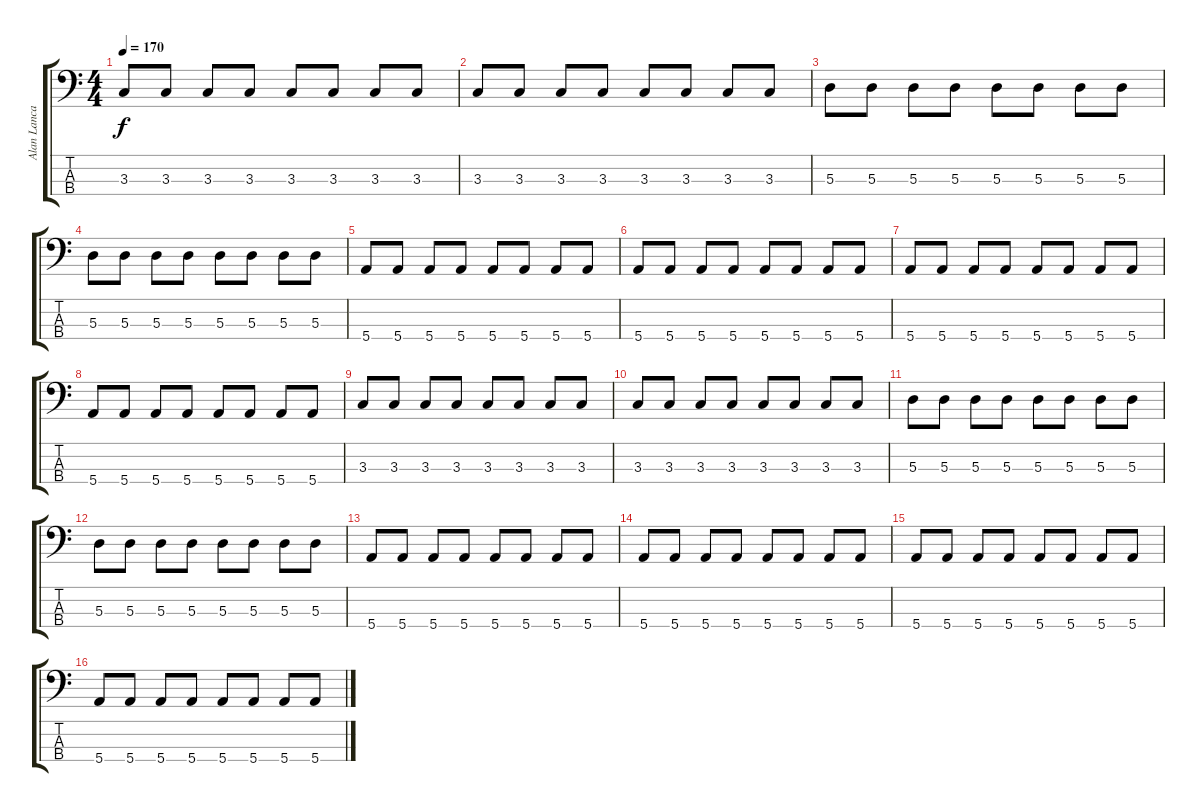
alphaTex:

\track ("Alan Lancaster" "Alan Lanca") {instrument electricbassfinger}
\staff {score tabs}
\tuning (G2 D2 A1 E1) {hide}
\ts (4 4)
\tempo 170
\clef f4
\ks c
3.3.8{dy f} 3.3.8 3.3.8 3.3.8 3.3.8 3.3.8 3.3.8 3.3.8 |
3.3.8 3.3.8 3.3.8 3.3.8 3.3.8 3.3.8 3.3.8 3.3.8 |
5.3.8 5.3.8 5.3.8 5.3.8 5.3.8 5.3.8 5.3.8 5.3.8 |
5.3.8 5.3.8 5.3.8 5.3.8 5.3.8 5.3.8 5.3.8 5.3.8 |
5.4.8 5.4.8 5.4.8 5.4.8 5.4.8 5.4.8 5.4.8 5.4.8 |
5.4.8 5.4.8 5.4.8 5.4.8 5.4.8 5.4.8 5.4.8 5.4.8 |
5.4.8 5.4.8 5.4.8 5.4.8 5.4.8 5.4.8 5.4.8 5.4.8 |
5.4.8 5.4.8 5.4.8 5.4.8 5.4.8 5.4.8 5.4.8 5.4.8 |
3.3.8 3.3.8 3.3.8 3.3.8 3.3.8 3.3.8 3.3.8 3.3.8 |
3.3.8 3.3.8 3.3.8 3.3.8 3.3.8 3.3.8 3.3.8 3.3.8 |
5.3.8 5.3.8 5.3.8 5.3.8 5.3.8 5.3.8 5.3.8 5.3.8 |
5.3.8 5.3.8 5.3.8 5.3.8 5.3.8 5.3.8 5.3.8 5.3.8 |
5.4.8 5.4.8 5.4.8 5.4.8 5.4.8 5.4.8 5.4.8 5.4.8 |
5.4.8 5.4.8 5.4.8 5.4.8 5.4.8 5.4.8 5.4.8 5.4.8 |
5.4.8 5.4.8 5.4.8 5.4.8 5.4.8 5.4.8 5.4.8 5.4.8 |
5.4.8 5.4.8 5.4.8 5.4.8 5.4.8 5.4.8 5.4.8 5.4.8
